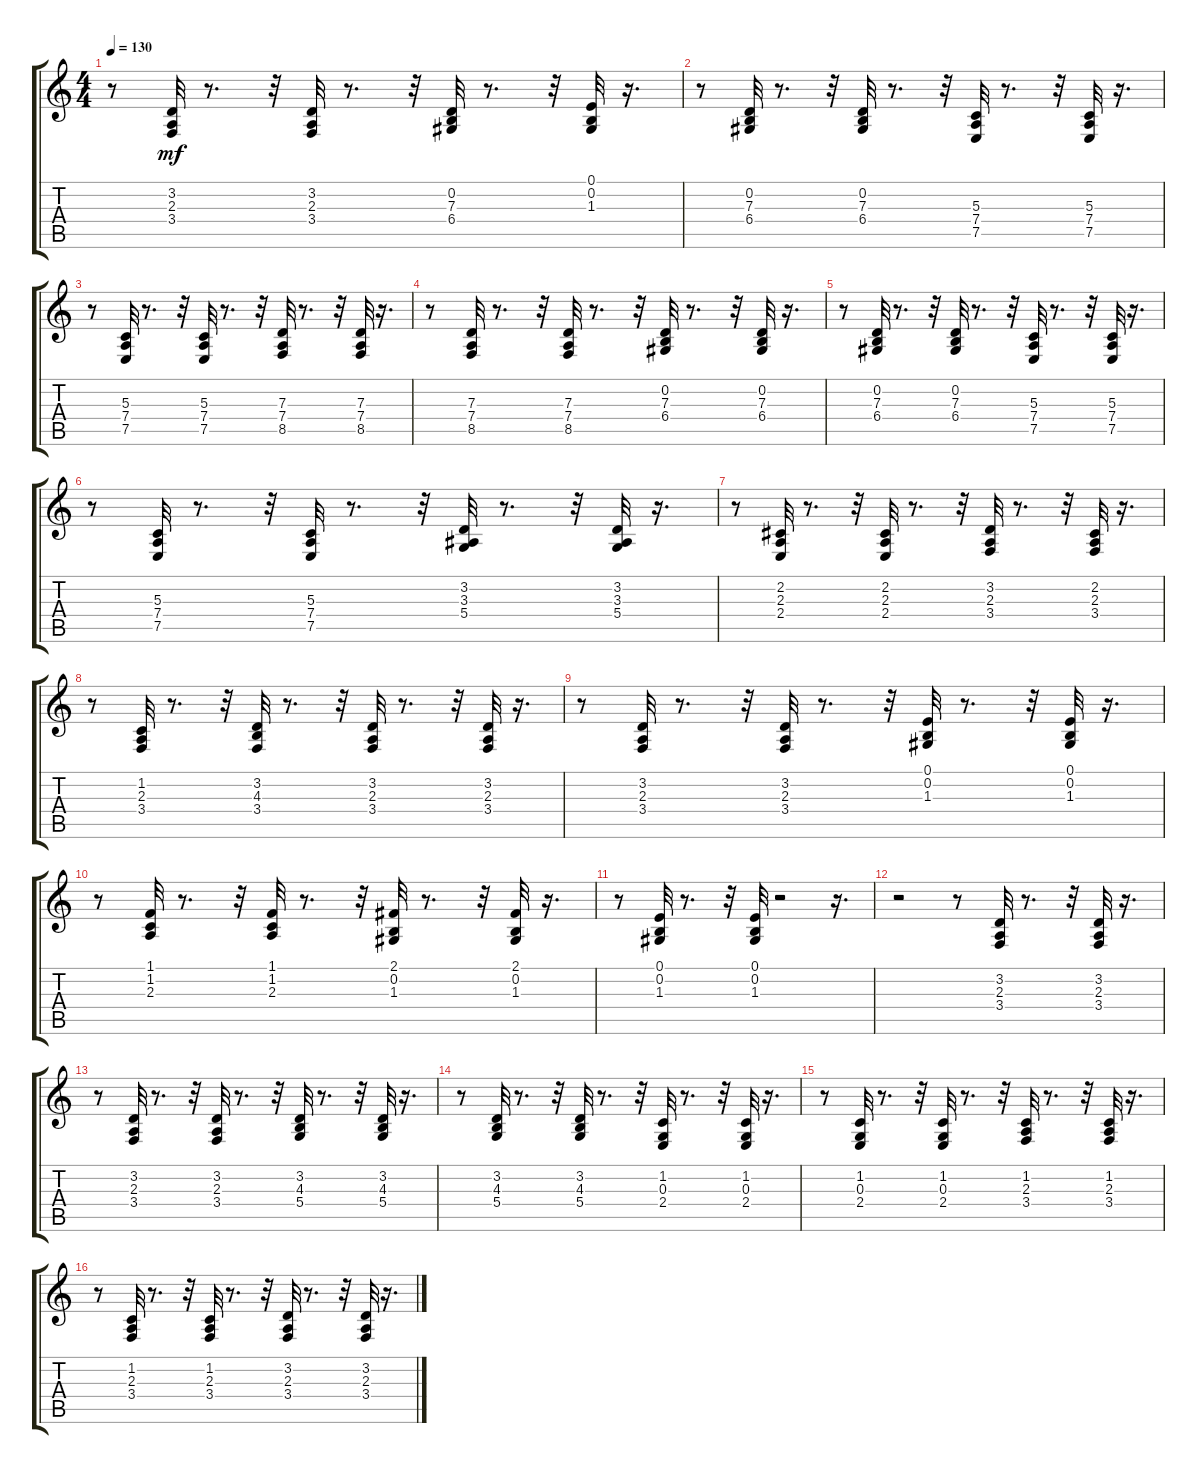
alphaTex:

\track "" {instrument electricgrandpiano}
\staff {score tabs}
\tuning (E4 B3 G3 D3 A2 E2) {hide}
\ts (4 4)
\tempo 130
\clef g2
\ks c
r.8{dy mf} (3.2 2.3 3.4).32 r.8{d} r.32 (3.2 2.3 3.4).32 r.8{d} r.32 (0.2 7.3 6.4).32 r.8{d} r.32 (0.1 0.2 1.3).32 r.16{d} |
r.8 (0.2 7.3 6.4).32 r.8{d} r.32 (0.2 7.3 6.4).32 r.8{d} r.32 (5.3 7.4 7.5).32 r.8{d} r.32 (5.3 7.4 7.5).32 r.16{d} |
r.8 (5.3 7.4 7.5).32 r.8{d} r.32 (5.3 7.4 7.5).32 r.8{d} r.32 (7.3 7.4 8.5).32 r.8{d} r.32 (7.3 7.4 8.5).32 r.16{d} |
r.8 (7.3 7.4 8.5).32 r.8{d} r.32 (7.3 7.4 8.5).32 r.8{d} r.32 (0.2 7.3 6.4).32 r.8{d} r.32 (0.2 7.3 6.4).32 r.16{d} |
r.8 (0.2 7.3 6.4).32 r.8{d} r.32 (0.2 7.3 6.4).32 r.8{d} r.32 (5.3 7.4 7.5).32 r.8{d} r.32 (5.3 7.4 7.5).32 r.16{d} |
r.8 (5.3 7.4 7.5).32 r.8{d} r.32 (5.3 7.4 7.5).32 r.8{d} r.32 (3.2 3.3 5.4).32 r.8{d} r.32 (3.2 3.3 5.4).32 r.16{d} |
r.8 (2.2 2.3 2.4).32 r.8{d} r.32 (2.2 2.3 2.4).32 r.8{d} r.32 (3.2 2.3 3.4).32 r.8{d} r.32 (2.2 2.3 3.4).32 r.16{d} |
r.8 (1.2 2.3 3.4).32 r.8{d} r.32 (3.2 4.3 3.4).32 r.8{d} r.32 (3.2 2.3 3.4).32 r.8{d} r.32 (3.2 2.3 3.4).32 r.16{d} |
r.8 (3.2 2.3 3.4).32 r.8{d} r.32 (3.2 2.3 3.4).32 r.8{d} r.32 (0.1 0.2 1.3).32 r.8{d} r.32 (0.1 0.2 1.3).32 r.16{d} |
r.8 (1.1 1.2 2.3).32 r.8{d} r.32 (1.1 1.2 2.3).32 r.8{d} r.32 (2.1 0.2 1.3).32 r.8{d} r.32 (2.1 0.2 1.3).32 r.16{d} |
r.8 (0.1 0.2 1.3).32 r.8{d} r.32 (0.1 0.2 1.3).32 r.2 r.16{d} |
r.2 r.8 (3.2 2.3 3.4).32 r.8{d} r.32 (3.2 2.3 3.4).32 r.16{d} |
r.8 (3.2 2.3 3.4).32 r.8{d} r.32 (3.2 2.3 3.4).32 r.8{d} r.32 (3.2 4.3 5.4).32 r.8{d} r.32 (3.2 4.3 5.4).32 r.16{d} |
r.8 (3.2 4.3 5.4).32 r.8{d} r.32 (3.2 4.3 5.4).32 r.8{d} r.32 (1.2 0.3 2.4).32 r.8{d} r.32 (1.2 0.3 2.4).32 r.16{d} |
r.8 (1.2 0.3 2.4).32 r.8{d} r.32 (1.2 0.3 2.4).32 r.8{d} r.32 (1.2 2.3 3.4).32 r.8{d} r.32 (1.2 2.3 3.4).32 r.16{d} |
r.8 (1.2 2.3 3.4).32 r.8{d} r.32 (1.2 2.3 3.4).32 r.8{d} r.32 (3.2 2.3 3.4).32 r.8{d} r.32 (3.2 2.3 3.4).32 r.16{d}
